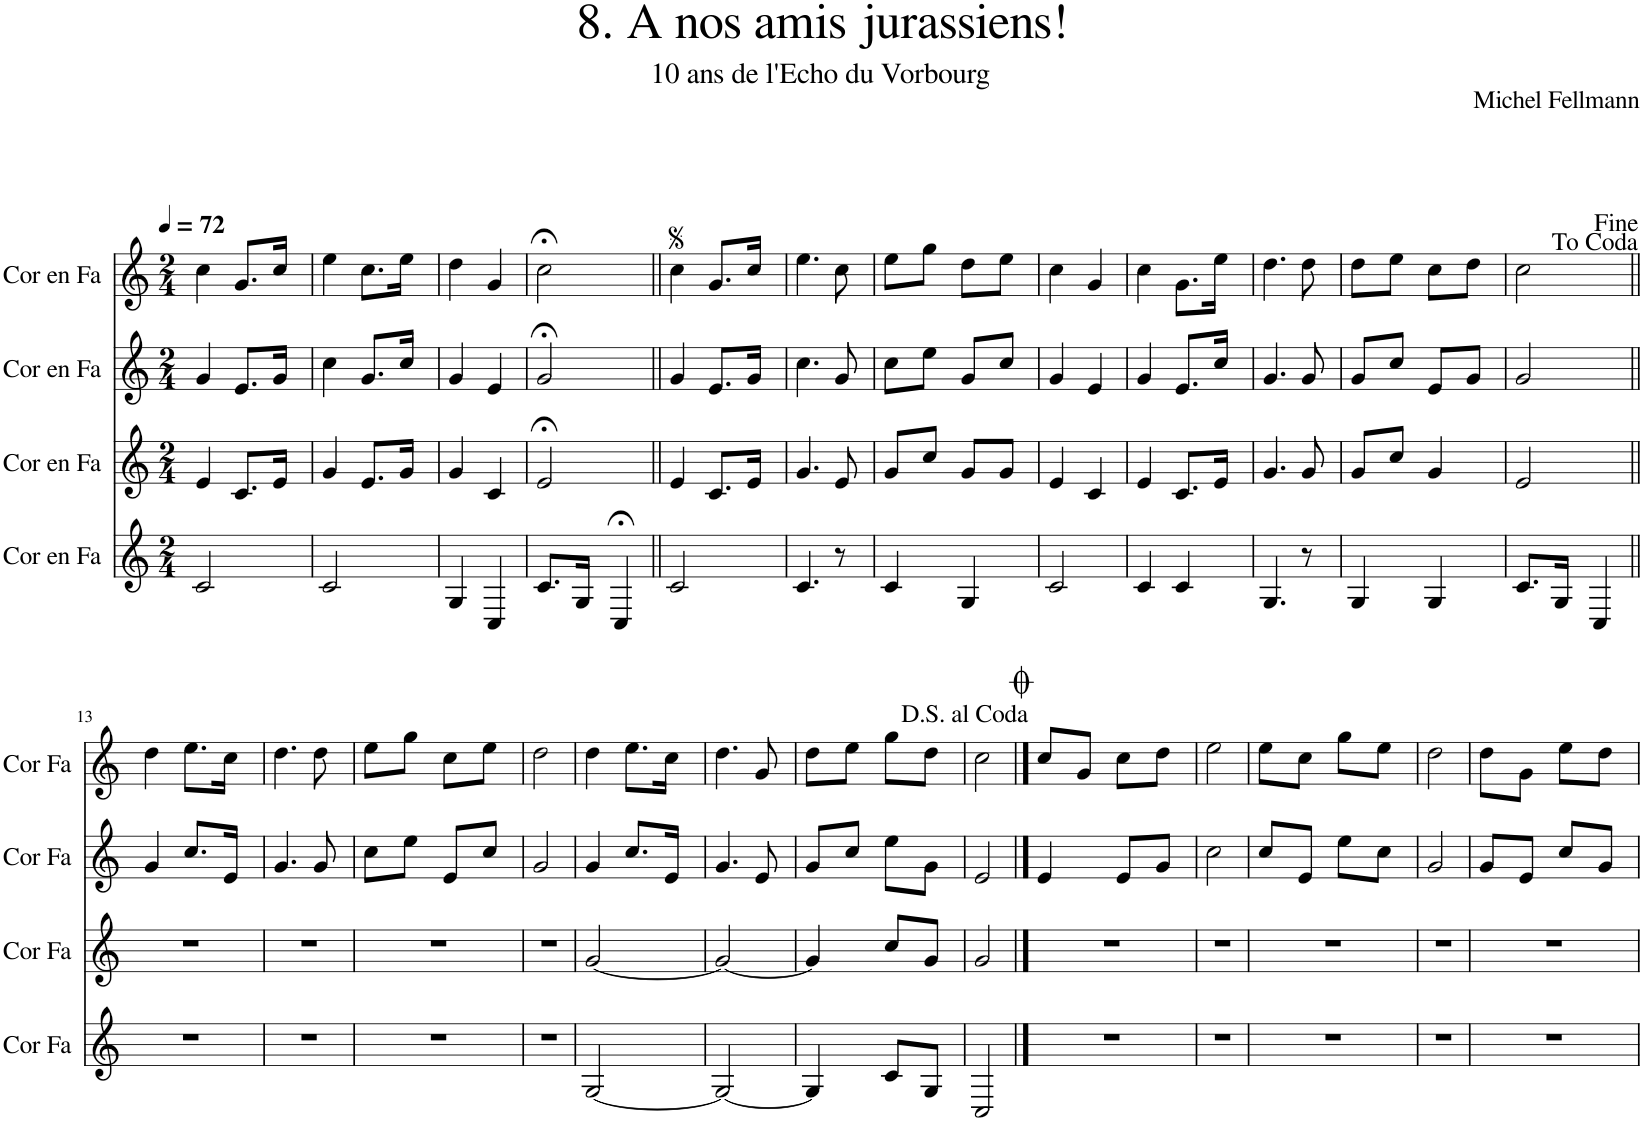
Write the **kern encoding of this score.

**kern	**kern	**kern	**kern
*part4	*part3	*part2	*part1
*staff4	*staff3	*staff2	*staff1
*I"Cor en Fa	*I"Cor en Fa	*I"Cor en Fa	*I"Cor en Fa
*I'Cor Fa	*I'Cor Fa	*I'Cor Fa	*I'Cor Fa
*clefG2	*clefG2	*clefG2	*clefG2
*Trd4c7	*Trd4c7	*Trd4c7	*Trd4c7
*k[]	*k[]	*k[]	*k[]
*M2/4	*M2/4	*M2/4	*M2/4
*MM72	*MM72	*MM72	*MM72
=1	=1	=1	=1
2c/	4e/	4g/	4cc\
.	8.c/L	8.e/L	8.g/L
.	16e/Jk	16g/Jk	16cc/Jk
=2	=2	=2	=2
2c/	4g/	4cc\	4ee\
.	8.e/L	8.g/L	8.cc\L
.	16g/Jk	16cc/Jk	16ee\Jk
=3	=3	=3	=3
4G/	4g/	4g/	4dd\
4C/	4c/	4e/	4g/
=4	=4	=4	=4
8.c/L	2e;</	2g;</	2cc;<\
16G/Jk	.	.	.
4C;</	.	.	.
=5||	=5||	=5||	=5||
2c/	4e/	4g/	4cc\
.	8.c/L	8.e/L	8.g/L
.	16e/Jk	16g/Jk	16cc/Jk
=6	=6	=6	=6
4.c/	4.g/	4.cc\	4.ee\
8r	8e/	8g/	8cc\
=7	=7	=7	=7
4c/	8g/L	8cc\L	8ee\L
.	8cc/J	8ee\J	8gg\J
4G/	8g/L	8g/L	8dd\L
.	8g/J	8cc/J	8ee\J
=8	=8	=8	=8
2c/	4e/	4g/	4cc\
.	4c/	4e/	4g/
=9	=9	=9	=9
4c/	4e/	4g/	4cc\
4c/	8.c/L	8.e/L	8.g\L
.	16e/Jk	16cc/Jk	16ee\Jk
=10	=10	=10	=10
4.G/	4.g/	4.g/	4.dd\
8r	8g/	8g/	8dd\
=11	=11	=11	=11
4G/	8g/L	8g/L	8dd\L
.	8cc/J	8cc/J	8ee\J
4G/	4g/	8e/L	8cc\L
.	.	8g/J	8dd\J
=12	=12	=12	=12
8.c/L	2e/	2g/	2cc\
16G/Jk	.	.	.
4C/	.	.	.
!!LO:LB:g=z
=13||	=13||	=13||	=13||
2r	2r	4g/	4dd\
.	.	8.cc/L	8.ee\L
.	.	16e/Jk	16cc\Jk
=14	=14	=14	=14
2r	2r	4.g/	4.dd\
.	.	8g/	8dd\
=15	=15	=15	=15
2r	2r	8cc\L	8ee\L
.	.	8ee\J	8gg\J
.	.	8e/L	8cc\L
.	.	8cc/J	8ee\J
=16	=16	=16	=16
2r	2r	2g/	2dd\
=17	=17	=17	=17
[2G/	[2g/	4g/	4dd\
.	.	8.cc/L	8.ee\L
.	.	16e/Jk	16cc\Jk
=18	=18	=18	=18
2G/_	2g/_	4.g/	4.dd\
.	.	8e/	8g/
=19	=19	=19	=19
4G/]	4g/]	8g/L	8dd\L
.	.	8cc/J	8ee\J
8c/L	8cc/L	8ee\L	8gg\L
8G/J	8g/J	8g\J	8dd\J
=20	=20	=20	=20
2C/	2g/	2e/	2cc\
==21	==21	==21	==21
2r	2r	4e/	8cc/L
.	.	.	8g/J
.	.	8e/L	8cc\L
.	.	8g/J	8dd\J
=22	=22	=22	=22
2r	2r	2cc\	2ee\
=23	=23	=23	=23
2r	2r	8cc/L	8ee\L
.	.	8e/J	8cc\J
.	.	8ee\L	8gg\L
.	.	8cc\J	8ee\J
=24	=24	=24	=24
2r	2r	2g/	2dd\
=25	=25	=25	=25
2r	2r	8g/L	8dd\L
.	.	8e/J	8g\J
.	.	8cc/L	8ee\L
.	.	8g/J	8dd\J
=	=	=	=
*-	*-	*-	*-
